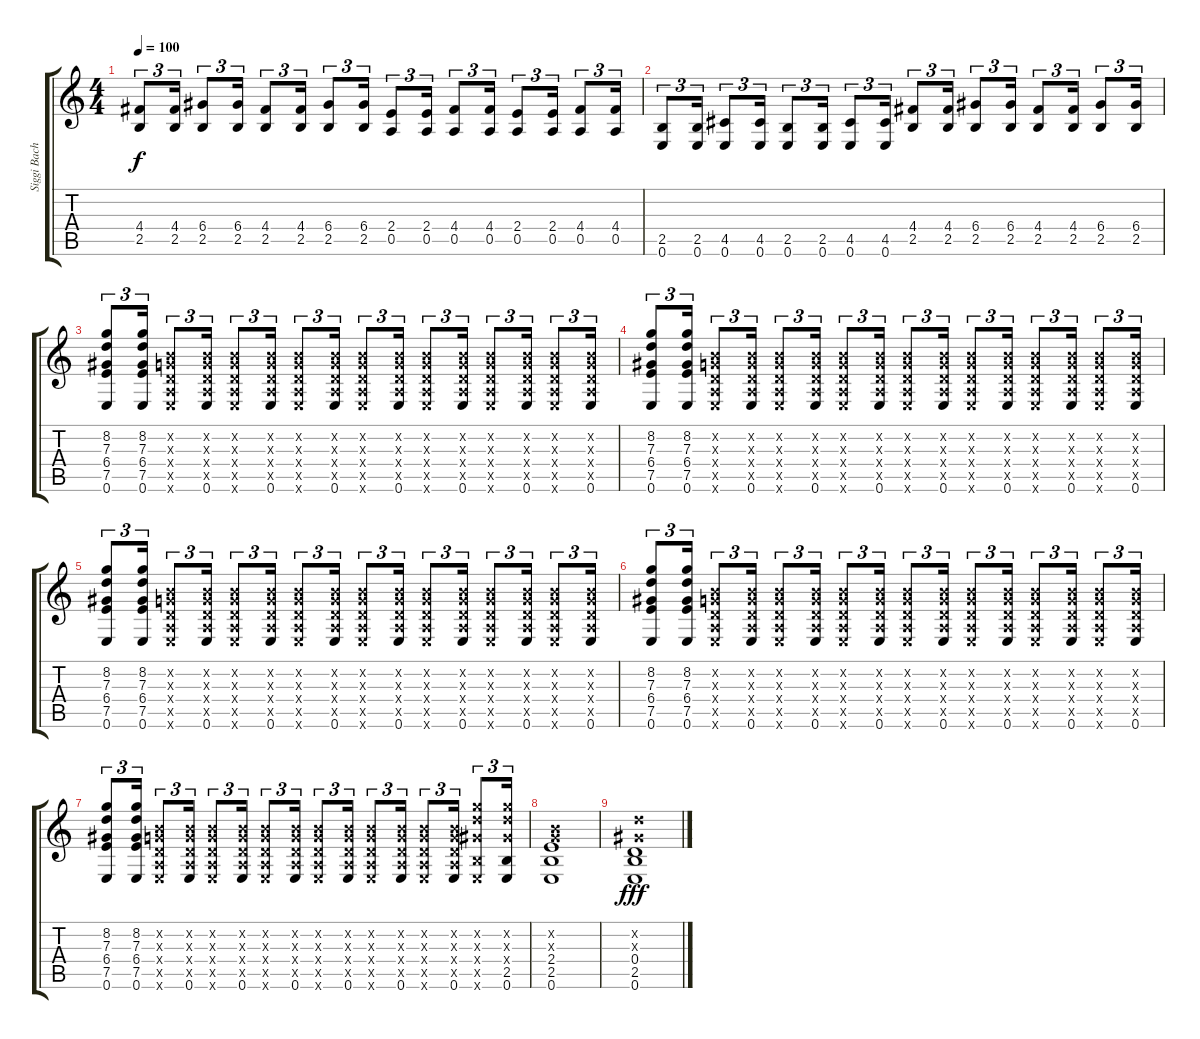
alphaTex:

\track ("Siggi Bach Rhythm Guitar" "Siggi Bach") {instrument distortionguitar}
\staff {score tabs}
\tuning (E4 B3 G3 D3 A2 E2) {hide}
\ts (4 4)
\tempo 100
\clef g2
\ks c
(4.4 2.5).8{tu (3 2) dy f} (4.4 2.5).16{tu (3 2)} (6.4 2.5).8{tu (3 2)} (6.4 2.5).16{tu (3 2)} (4.4 2.5).8{tu (3 2)} (4.4 2.5).16{tu (3 2)} (6.4 2.5).8{tu (3 2)} (6.4 2.5).16{tu (3 2)} (2.4 0.5).8{tu (3 2)} (2.4 0.5).16{tu (3 2)} (4.4 0.5).8{tu (3 2)} (4.4 0.5).16{tu (3 2)} (2.4 0.5).8{tu (3 2)} (2.4 0.5).16{tu (3 2)} (4.4 0.5).8{tu (3 2)} (4.4 0.5).16{tu (3 2)} |
(2.5 0.6).8{tu (3 2)} (2.5 0.6).16{tu (3 2)} (4.5 0.6).8{tu (3 2)} (4.5 0.6).16{tu (3 2)} (2.5 0.6).8{tu (3 2)} (2.5 0.6).16{tu (3 2)} (4.5 0.6).8{tu (3 2)} (4.5 0.6).16{tu (3 2)} (4.4 2.5).8{tu (3 2)} (4.4 2.5).16{tu (3 2)} (6.4 2.5).8{tu (3 2)} (6.4 2.5).16{tu (3 2)} (4.4 2.5).8{tu (3 2)} (4.4 2.5).16{tu (3 2)} (6.4 2.5).8{tu (3 2)} (6.4 2.5).16{tu (3 2)} |
(8.2 7.3 6.4 7.5 0.6).8{tu (3 2)} (8.2 7.3 6.4 7.5 0.6).16{tu (3 2)} (0.2{x} 0.3{x} 0.4{x} 0.5{x} 0.6{x}).8{tu (3 2)} (0.2{x} 0.3{x} 0.4{x} 0.5{x} 0.6).16{tu (3 2)} (0.2{x} 0.3{x} 0.4{x} 0.5{x} 0.6{x}).8{tu (3 2)} (0.2{x} 0.3{x} 0.4{x} 0.5{x} 0.6).16{tu (3 2)} (0.2{x} 0.3{x} 0.4{x} 0.5{x} 0.6{x}).8{tu (3 2)} (0.2{x} 0.3{x} 0.4{x} 0.5{x} 0.6).16{tu (3 2)} (0.2{x} 0.3{x} 0.4{x} 0.5{x} 0.6{x}).8{tu (3 2)} (0.2{x} 0.3{x} 0.4{x} 0.5{x} 0.6).16{tu (3 2)} (0.2{x} 0.3{x} 0.4{x} 0.5{x} 0.6{x}).8{tu (3 2)} (0.2{x} 0.3{x} 0.4{x} 0.5{x} 0.6).16{tu (3 2)} (0.2{x} 0.3{x} 0.4{x} 0.5{x} 0.6{x}).8{tu (3 2)} (0.2{x} 0.3{x} 0.4{x} 0.5{x} 0.6).16{tu (3 2)} (0.2{x} 0.3{x} 0.4{x} 0.5{x} 0.6{x}).8{tu (3 2)} (0.2{x} 0.3{x} 0.4{x} 0.5{x} 0.6).16{tu (3 2)} |
(8.2 7.3 6.4 7.5 0.6).8{tu (3 2)} (8.2 7.3 6.4 7.5 0.6).16{tu (3 2)} (0.2{x} 0.3{x} 0.4{x} 0.5{x} 0.6{x}).8{tu (3 2)} (0.2{x} 0.3{x} 0.4{x} 0.5{x} 0.6).16{tu (3 2)} (0.2{x} 0.3{x} 0.4{x} 0.5{x} 0.6{x}).8{tu (3 2)} (0.2{x} 0.3{x} 0.4{x} 0.5{x} 0.6).16{tu (3 2)} (0.2{x} 0.3{x} 0.4{x} 0.5{x} 0.6{x}).8{tu (3 2)} (0.2{x} 0.3{x} 0.4{x} 0.5{x} 0.6).16{tu (3 2)} (0.2{x} 0.3{x} 0.4{x} 0.5{x} 0.6{x}).8{tu (3 2)} (0.2{x} 0.3{x} 0.4{x} 0.5{x} 0.6).16{tu (3 2)} (0.2{x} 0.3{x} 0.4{x} 0.5{x} 0.6{x}).8{tu (3 2)} (0.2{x} 0.3{x} 0.4{x} 0.5{x} 0.6).16{tu (3 2)} (0.2{x} 0.3{x} 0.4{x} 0.5{x} 0.6{x}).8{tu (3 2)} (0.2{x} 0.3{x} 0.4{x} 0.5{x} 0.6).16{tu (3 2)} (0.2{x} 0.3{x} 0.4{x} 0.5{x} 0.6{x}).8{tu (3 2)} (0.2{x} 0.3{x} 0.4{x} 0.5{x} 0.6).16{tu (3 2)} |
(8.2 7.3 6.4 7.5 0.6).8{tu (3 2)} (8.2 7.3 6.4 7.5 0.6).16{tu (3 2)} (0.2{x} 0.3{x} 0.4{x} 0.5{x} 0.6{x}).8{tu (3 2)} (0.2{x} 0.3{x} 0.4{x} 0.5{x} 0.6).16{tu (3 2)} (0.2{x} 0.3{x} 0.4{x} 0.5{x} 0.6{x}).8{tu (3 2)} (0.2{x} 0.3{x} 0.4{x} 0.5{x} 0.6).16{tu (3 2)} (0.2{x} 0.3{x} 0.4{x} 0.5{x} 0.6{x}).8{tu (3 2)} (0.2{x} 0.3{x} 0.4{x} 0.5{x} 0.6).16{tu (3 2)} (0.2{x} 0.3{x} 0.4{x} 0.5{x} 0.6{x}).8{tu (3 2)} (0.2{x} 0.3{x} 0.4{x} 0.5{x} 0.6).16{tu (3 2)} (0.2{x} 0.3{x} 0.4{x} 0.5{x} 0.6{x}).8{tu (3 2)} (0.2{x} 0.3{x} 0.4{x} 0.5{x} 0.6).16{tu (3 2)} (0.2{x} 0.3{x} 0.4{x} 0.5{x} 0.6{x}).8{tu (3 2)} (0.2{x} 0.3{x} 0.4{x} 0.5{x} 0.6).16{tu (3 2)} (0.2{x} 0.3{x} 0.4{x} 0.5{x} 0.6{x}).8{tu (3 2)} (0.2{x} 0.3{x} 0.4{x} 0.5{x} 0.6).16{tu (3 2)} |
(8.2 7.3 6.4 7.5 0.6).8{tu (3 2)} (8.2 7.3 6.4 7.5 0.6).16{tu (3 2)} (0.2{x} 0.3{x} 0.4{x} 0.5{x} 0.6{x}).8{tu (3 2)} (0.2{x} 0.3{x} 0.4{x} 0.5{x} 0.6).16{tu (3 2)} (0.2{x} 0.3{x} 0.4{x} 0.5{x} 0.6{x}).8{tu (3 2)} (0.2{x} 0.3{x} 0.4{x} 0.5{x} 0.6).16{tu (3 2)} (0.2{x} 0.3{x} 0.4{x} 0.5{x} 0.6{x}).8{tu (3 2)} (0.2{x} 0.3{x} 0.4{x} 0.5{x} 0.6).16{tu (3 2)} (0.2{x} 0.3{x} 0.4{x} 0.5{x} 0.6{x}).8{tu (3 2)} (0.2{x} 0.3{x} 0.4{x} 0.5{x} 0.6).16{tu (3 2)} (0.2{x} 0.3{x} 0.4{x} 0.5{x} 0.6{x}).8{tu (3 2)} (0.2{x} 0.3{x} 0.4{x} 0.5{x} 0.6).16{tu (3 2)} (0.2{x} 0.3{x} 0.4{x} 0.5{x} 0.6{x}).8{tu (3 2)} (0.2{x} 0.3{x} 0.4{x} 0.5{x} 0.6).16{tu (3 2)} (0.2{x} 0.3{x} 0.4{x} 0.5{x} 0.6{x}).8{tu (3 2)} (0.2{x} 0.3{x} 0.4{x} 0.5{x} 0.6).16{tu (3 2)} |
(8.2 7.3 6.4 7.5 0.6).8{tu (3 2)} (8.2 7.3 6.4 7.5 0.6).16{tu (3 2)} (0.2{x} 0.3{x} 0.4{x} 0.5{x} 0.6{x}).8{tu (3 2)} (0.2{x} 0.3{x} 0.4{x} 0.5{x} 0.6).16{tu (3 2)} (0.2{x} 0.3{x} 0.4{x} 0.5{x} 0.6{x}).8{tu (3 2)} (0.2{x} 0.3{x} 0.4{x} 0.5{x} 0.6).16{tu (3 2)} (0.2{x} 0.3{x} 0.4{x} 0.5{x} 0.6{x}).8{tu (3 2)} (0.2{x} 0.3{x} 0.4{x} 0.5{x} 0.6).16{tu (3 2)} (0.2{x} 0.3{x} 0.4{x} 0.5{x} 0.6{x}).8{tu (3 2)} (0.2{x} 0.3{x} 0.4{x} 0.5{x} 0.6).16{tu (3 2)} (0.2{x} 0.3{x} 0.4{x} 0.5{x} 0.6{x}).8{tu (3 2)} (0.2{x} 0.3{x} 0.4{x} 0.5{x} 0.6).16{tu (3 2)} (0.2{x} 0.3{x} 0.4{x} 0.5{x} 0.6{x}).8{tu (3 2)} (0.2{x} 0.3{x} 0.4{x} 0.5{x} 0.6).16{tu (3 2)} (8.2{x} 7.3{x} 6.4{x} 2.5{x} 0.6{x}).8{tu (3 2)} (8.2{x} 7.3{x} 6.4{x} 2.5 0.6).16{tu (3 2)} |
(0.2{x} 0.3{x} 2.4 2.5 0.6).1 |
(3.2{x} 1.3{x} 0.4 2.5 0.6).1{dy fff}
